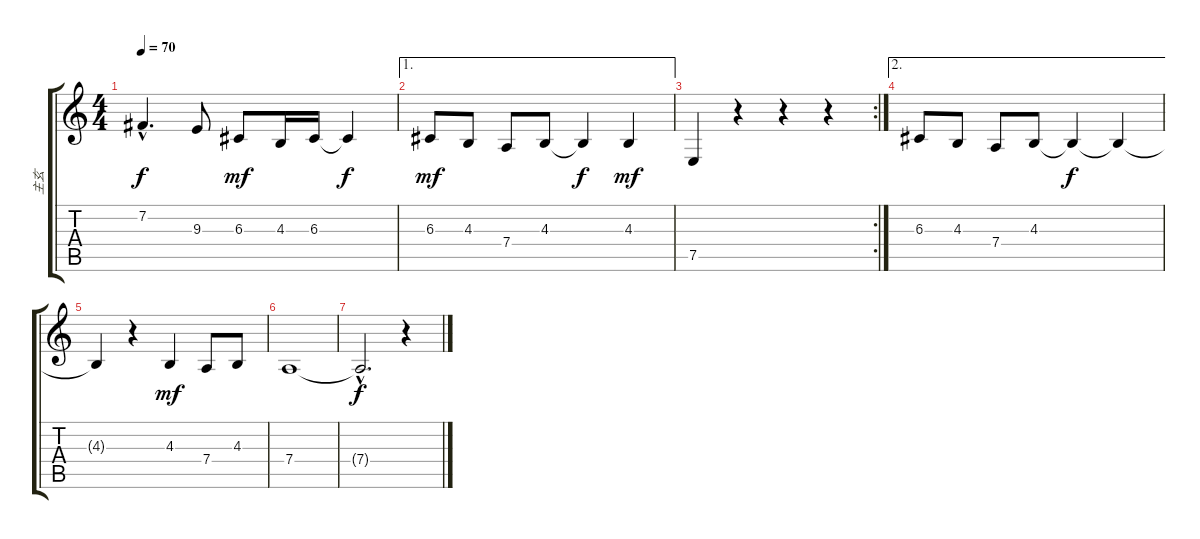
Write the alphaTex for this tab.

\track ("主玄" "主玄") {instrument stringensemble1}
\staff {score tabs}
\tuning (E4 B3 G3 D3 A2 E2) {hide}
\ts (4 4)
\tempo 70
\clef g2
\ks c
7.2{hac}.4{d dy f} 9.3.8 6.3.8{dy mf} 4.3.16 6.3.16 6.3{t}.4{dy f} |
\ae 1
6.3.8{dy mf} 4.3.8 7.4.8 4.3.8 4.3{t}.4{dy f} 4.3.4{dy mf} |
\rc 2
7.5.4 r.4 r.4 r.4 |
\ae 2
6.3.8 4.3.8 7.4.8 4.3.8 4.3{t}.4{dy f} 4.3{t}.4 |
4.3{t}.4 r.4 4.3.4{dy mf} 7.4.8 4.3.8 |
7.4.1 |
7.4{hac t}.2{d dy f} r.4
